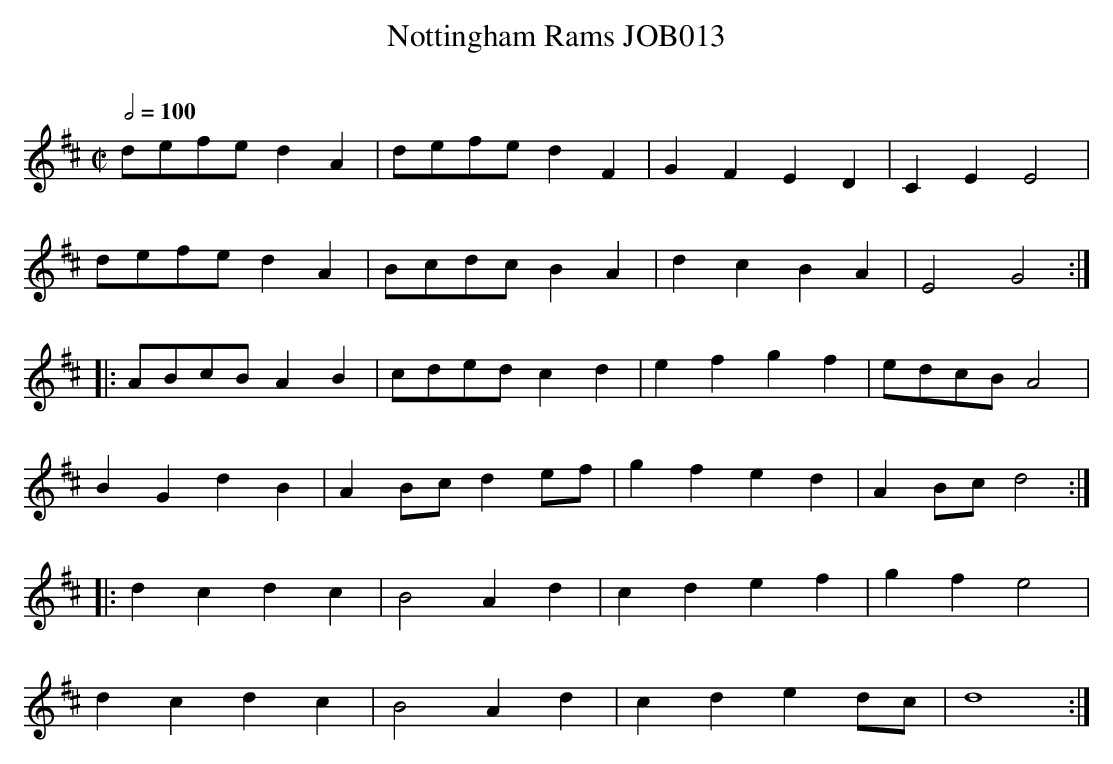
X:1
T:Nottingham Rams JOB013
M:C|
L:1/4
O:
Q:1/2=100
K:D
d/e/f/e/ dA|d/e/f/e/ dF|GFED|CEE2|
d/e/f/e/ dA|B/c/d/c/ BA|dcBA|E2G2:|
|:A/B/c/B/ AB|c/d/e/d/ cd|efgf|e/d/c/B/ A2|
BGdB|AB/c/ de/f/|gf ed|AB/c/ d2:|
|:dcdc|B2 Ad|cdef|gf e2|
dcdc|B2 Ad|cde d/c/|d4:|
